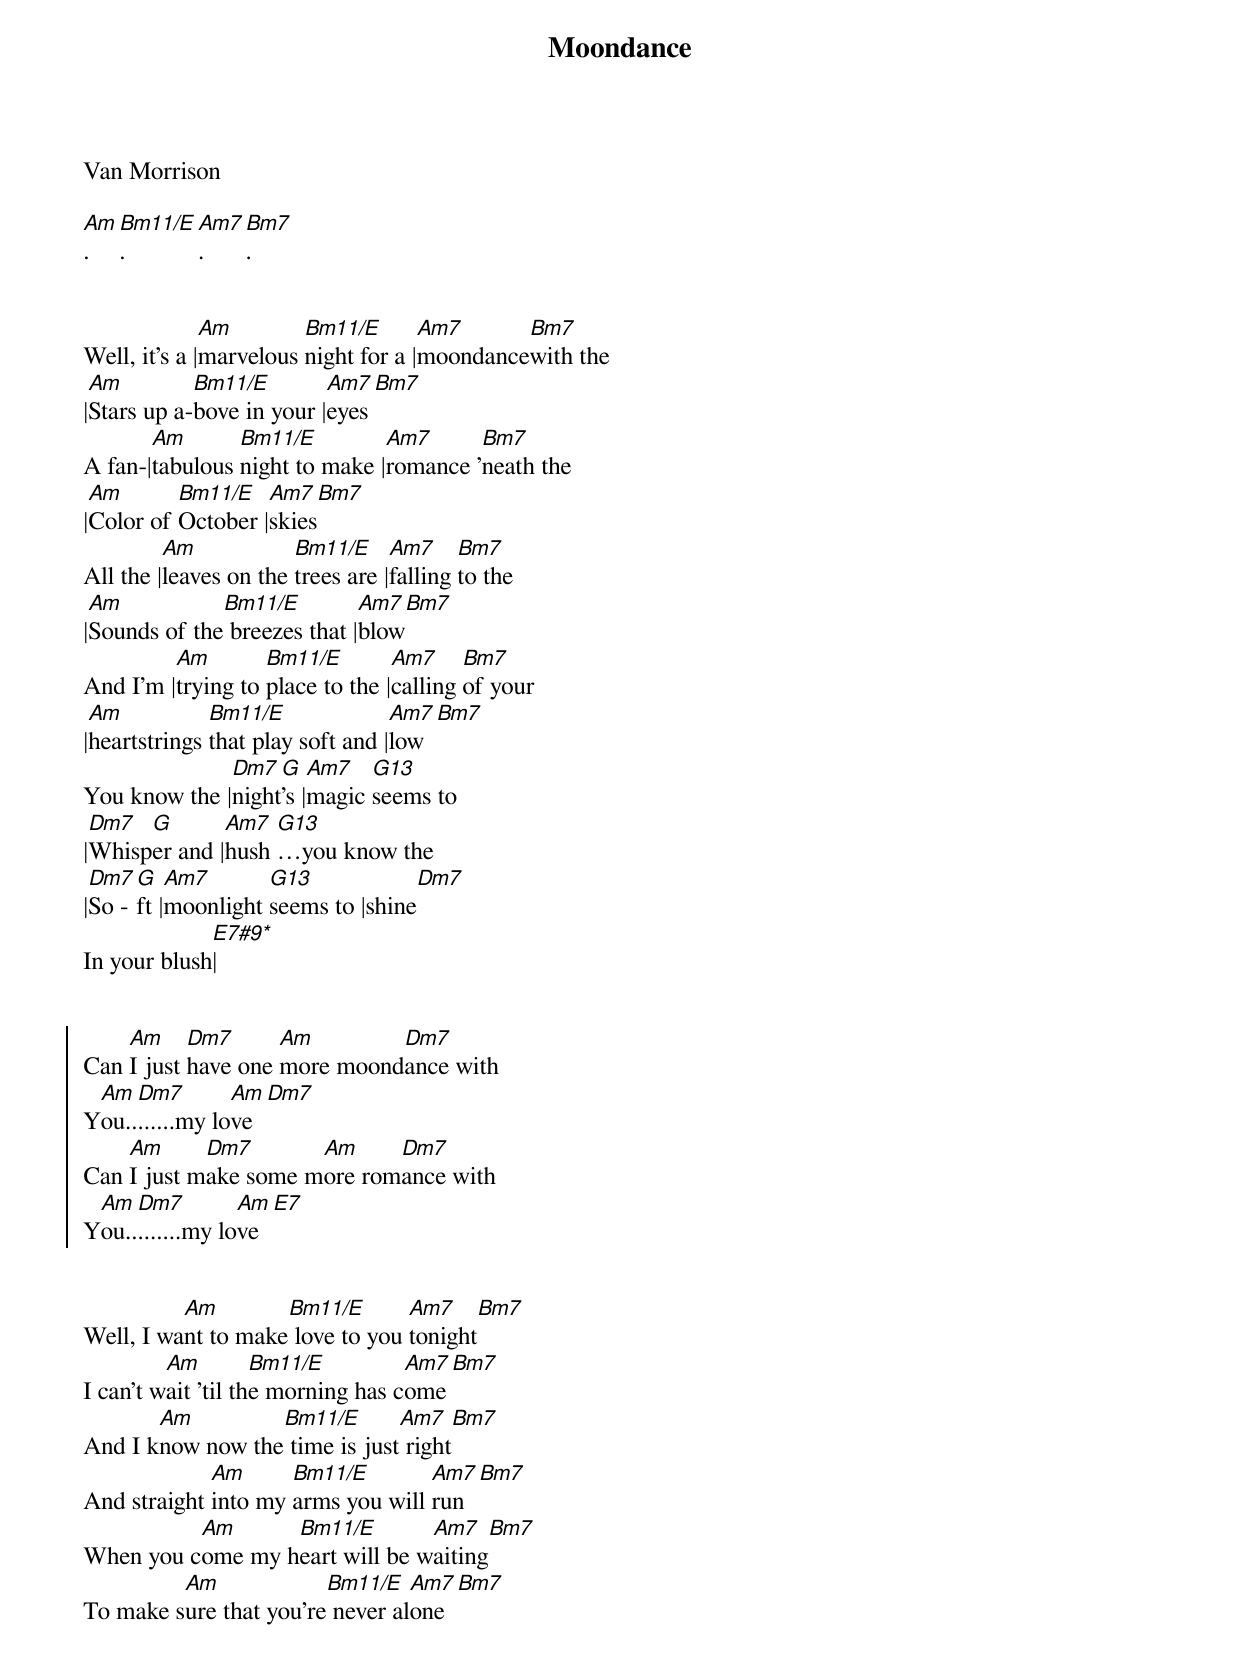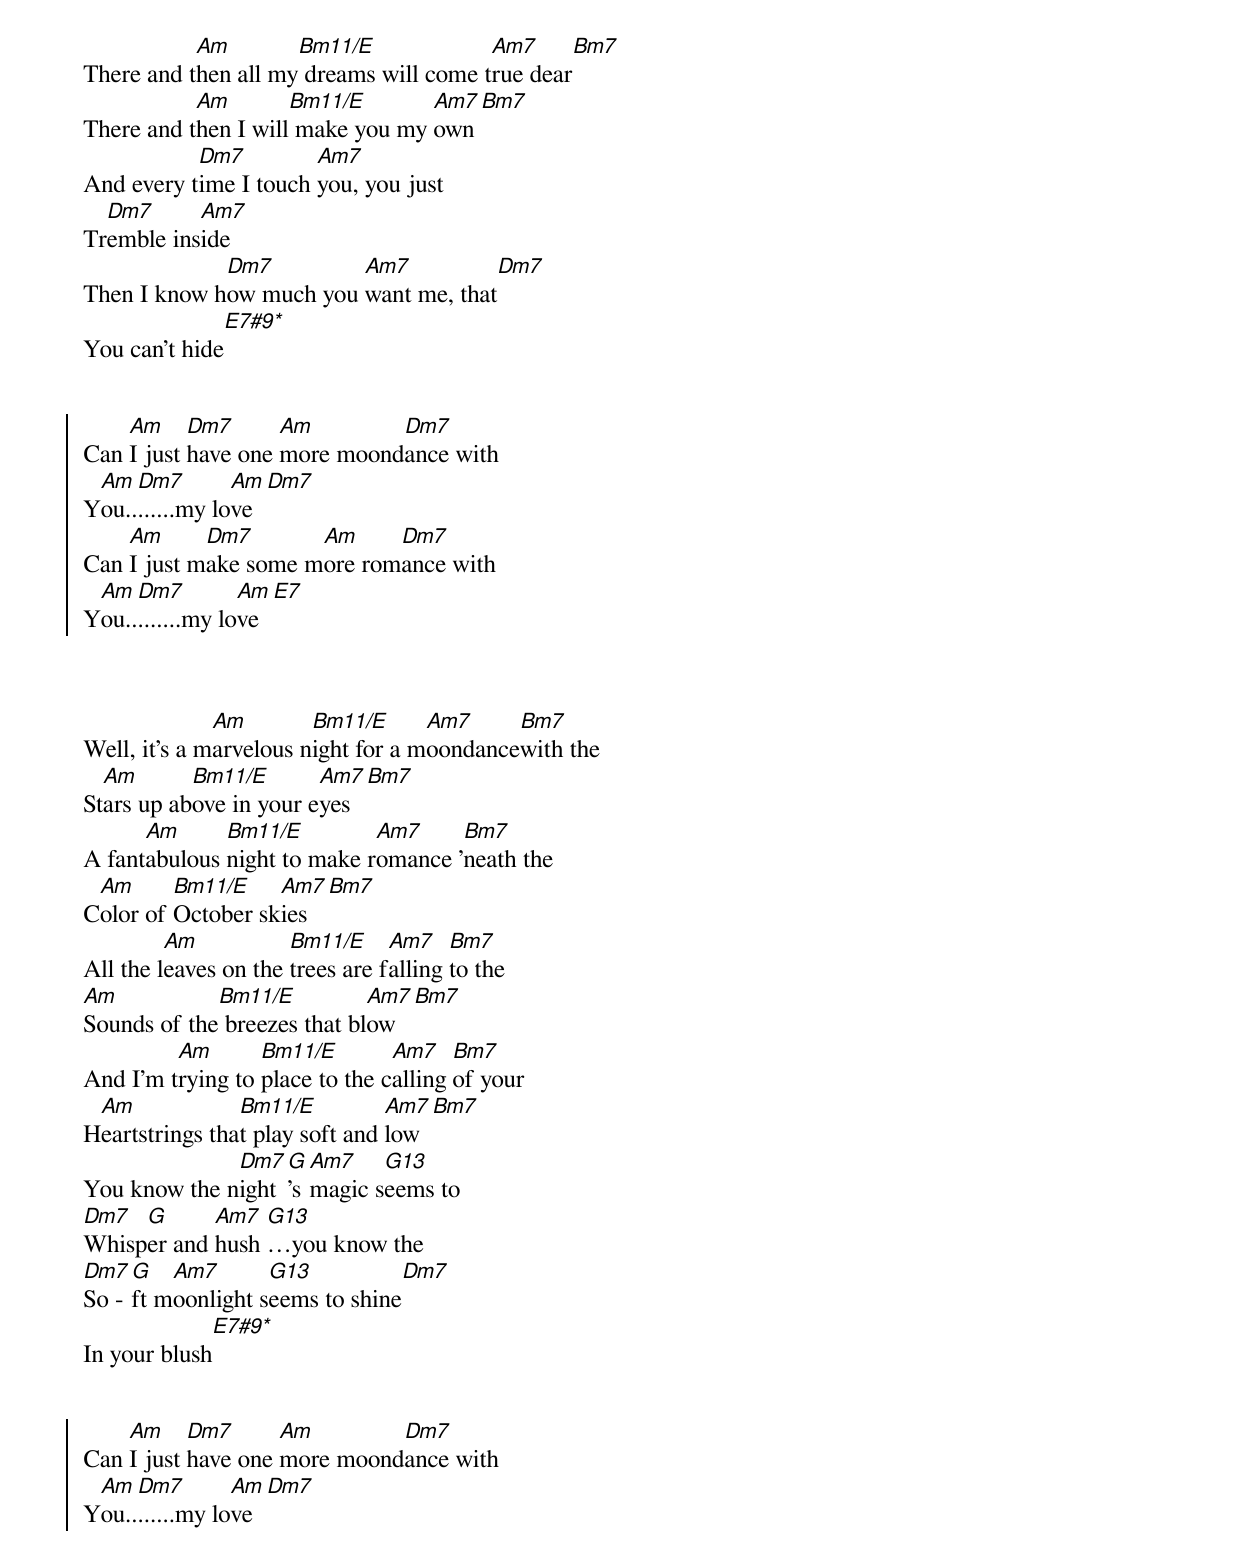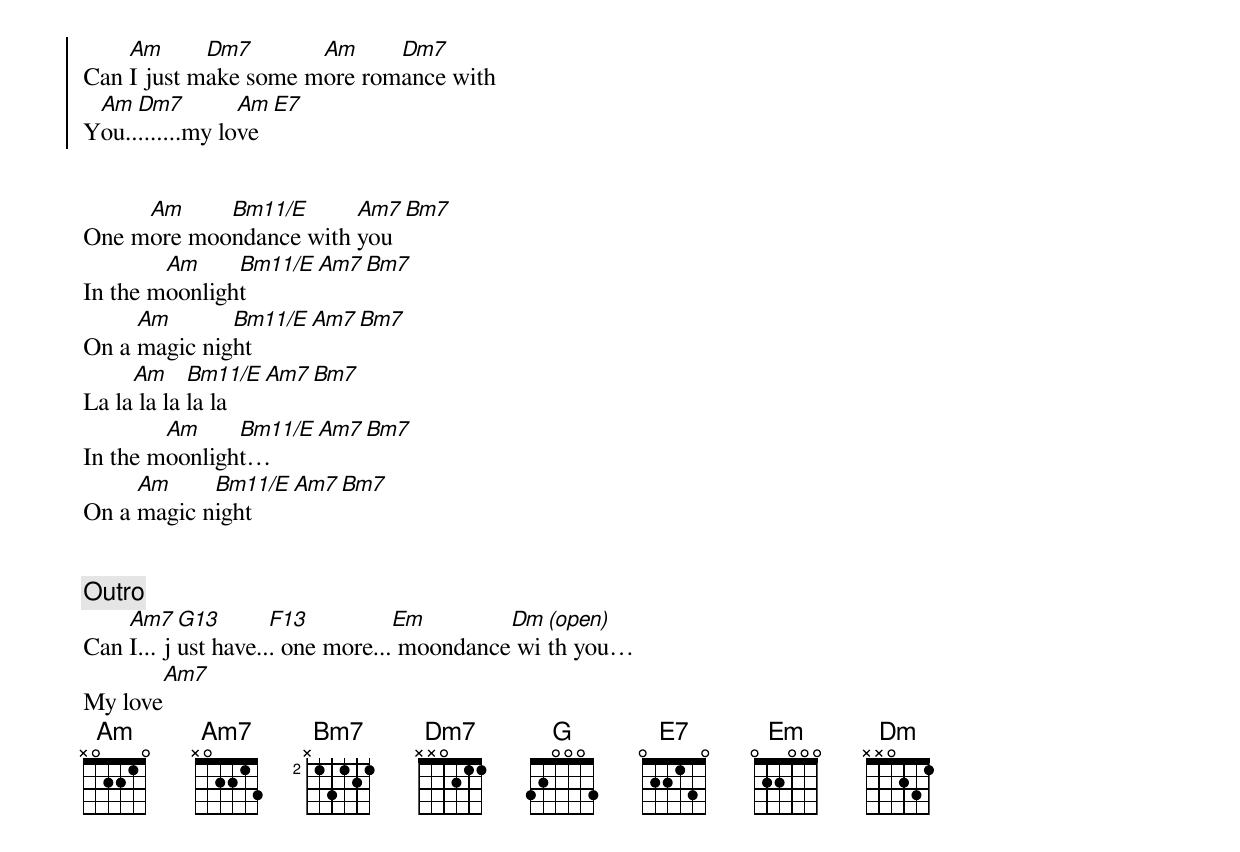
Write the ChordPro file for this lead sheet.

{title: Moondance}
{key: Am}
Van Morrison

[Am].   [Bm11/E].   [Am7].  [Bm7].


{start_of_verse}
Well, it's a |[Am]marvelous [Bm11/E]night for a |[Am7]moondance[Bm7]with the
|[Am]Stars up a-[Bm11/E]bove in your |[Am7]eyes[Bm7]
A fan-|[Am]tabulous [Bm11/E]night to make |[Am7]romance '[Bm7]neath the
|[Am]Color of [Bm11/E]October |[Am7]skies[Bm7]
All the |[Am]leaves on the [Bm11/E]trees are |[Am7]falling [Bm7]to the
|[Am]Sounds of the[Bm11/E] breezes that |[Am7]blow[Bm7]
And I'm |[Am]trying to [Bm11/E]place to the |[Am7]calling [Bm7]of your
|[Am]heartstrings [Bm11/E]that play soft and |[Am7]low[Bm7]
You know the |[Dm7]night[G]'s |[Am7]magic [G13]seems to
|[Dm7]Whisp[G]er and |[Am7]hush [G13]…you know the
|[Dm7]So - [G]ft |[Am7]moonlight [G13]seems to |shine[Dm7]
In your blush[E7#9*]|
{end_of_verse}


{start_of_chorus}
Can [Am]I just [Dm7]have one [Am]more moond[Dm7]ance with
Y[Am]ou..[Dm7]......my lo[Am]ve[Dm7]
Can [Am]I just m[Dm7]ake some m[Am]ore rom[Dm7]ance with
Y[Am]ou..[Dm7].......my lo[Am]ve[E7]
{end_of_chorus}


{start_of_verse}
Well, I wa[Am]nt to make[Bm11/E] love to you [Am7]tonight[Bm7]
I can't w[Am]ait 'til th[Bm11/E]e morning has c[Am7]ome[Bm7]
And I k[Am]now now the[Bm11/E] time is just[Am7] right[Bm7]
And straight [Am]into my [Bm11/E]arms you will [Am7]run[Bm7]
When you c[Am]ome my h[Bm11/E]eart will be w[Am7]aiting[Bm7]
To make s[Am]ure that you're[Bm11/E] never al[Am7]one[Bm7]
There and t[Am]hen all my[Bm11/E] dreams will come t[Am7]rue dear[Bm7]
There and t[Am]hen I will[Bm11/E] make you my [Am7]own[Bm7]
And every t[Dm7]ime I touch [Am7]you, you just
Tr[Dm7]emble ins[Am7]ide
Then I know h[Dm7]ow much you [Am7]want me, that[Dm7]
You can't hide[E7#9*]
{end_of_verse}


{start_of_chorus}
Can [Am]I just [Dm7]have one [Am]more moond[Dm7]ance with
Y[Am]ou..[Dm7]......my lo[Am]ve[Dm7]
Can [Am]I just m[Dm7]ake some m[Am]ore rom[Dm7]ance with
Y[Am]ou..[Dm7].......my lo[Am]ve[E7]
{end_of_chorus}



{start_of_verse}
Well, it's a m[Am]arvelous n[Bm11/E]ight for a m[Am7]oondance[Bm7]with the
St[Am]ars up ab[Bm11/E]ove in your e[Am7]yes[Bm7]
A fant[Am]abulous [Bm11/E]night to make r[Am7]omance '[Bm7]neath the
C[Am]olor of [Bm11/E]October sk[Am7]ies[Bm7]
All the l[Am]eaves on the [Bm11/E]trees are f[Am7]alling [Bm7]to the
[Am]Sounds of the[Bm11/E] breezes that bl[Am7]ow[Bm7]
And I'm t[Am]rying to [Bm11/E]place to the c[Am7]alling [Bm7]of your
H[Am]eartstrings tha[Bm11/E]t play soft and [Am7]low[Bm7]
You know the n[Dm7]ight[G]'s [Am7]magic s[G13]eems to
[Dm7]Whisp[G]er and [Am7]hush [G13]…you know the
[Dm7]So - [G]ft m[Am7]oonlight s[G13]eems to shine[Dm7]
In your blush[E7#9*]
{end_of_verse}


{start_of_chorus}
Can [Am]I just [Dm7]have one [Am]more moond[Dm7]ance with
Y[Am]ou..[Dm7]......my lo[Am]ve[Dm7]
Can [Am]I just m[Dm7]ake some m[Am]ore rom[Dm7]ance with
Y[Am]ou..[Dm7].......my lo[Am]ve[E7]
{end_of_chorus}


{start_of_verse}
One m[Am]ore moo[Bm11/E]ndance with [Am7]you[Bm7]
In the m[Am]oonligh[Bm11/E]t[Am7][Bm7]
On a [Am]magic nig[Bm11/E]ht[Am7][Bm7]
La la[Am] la la [Bm11/E]la la[Am7][Bm7]
In the m[Am]oonligh[Bm11/E]t…[Am7][Bm7]
On a [Am]magic n[Bm11/E]ight[Am7][Bm7]
{end_of_verse}


{comment: Outro}
Can [Am7]I... j[G13]ust have..[F13]. one more...[Em] moondance[Dm] wi[(open)]th you…
My love[Am7]
